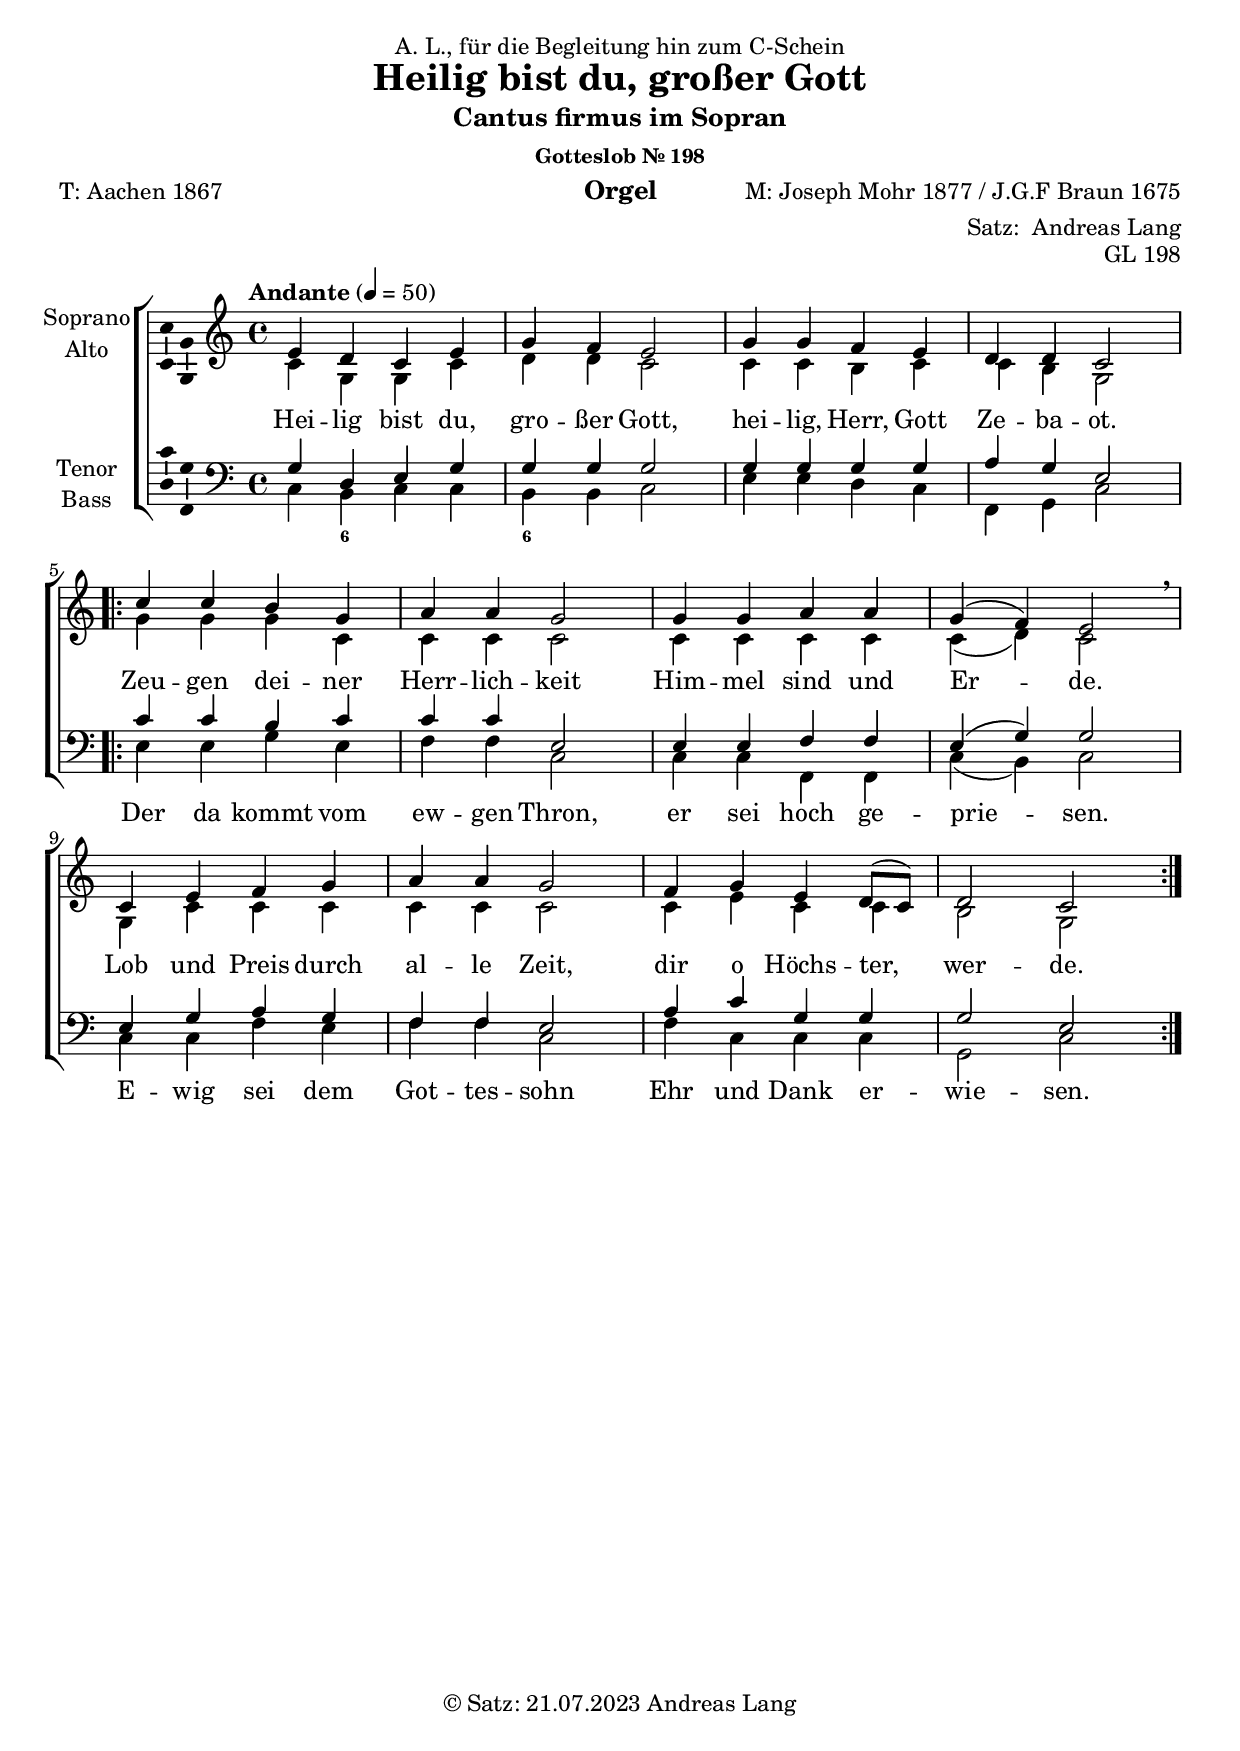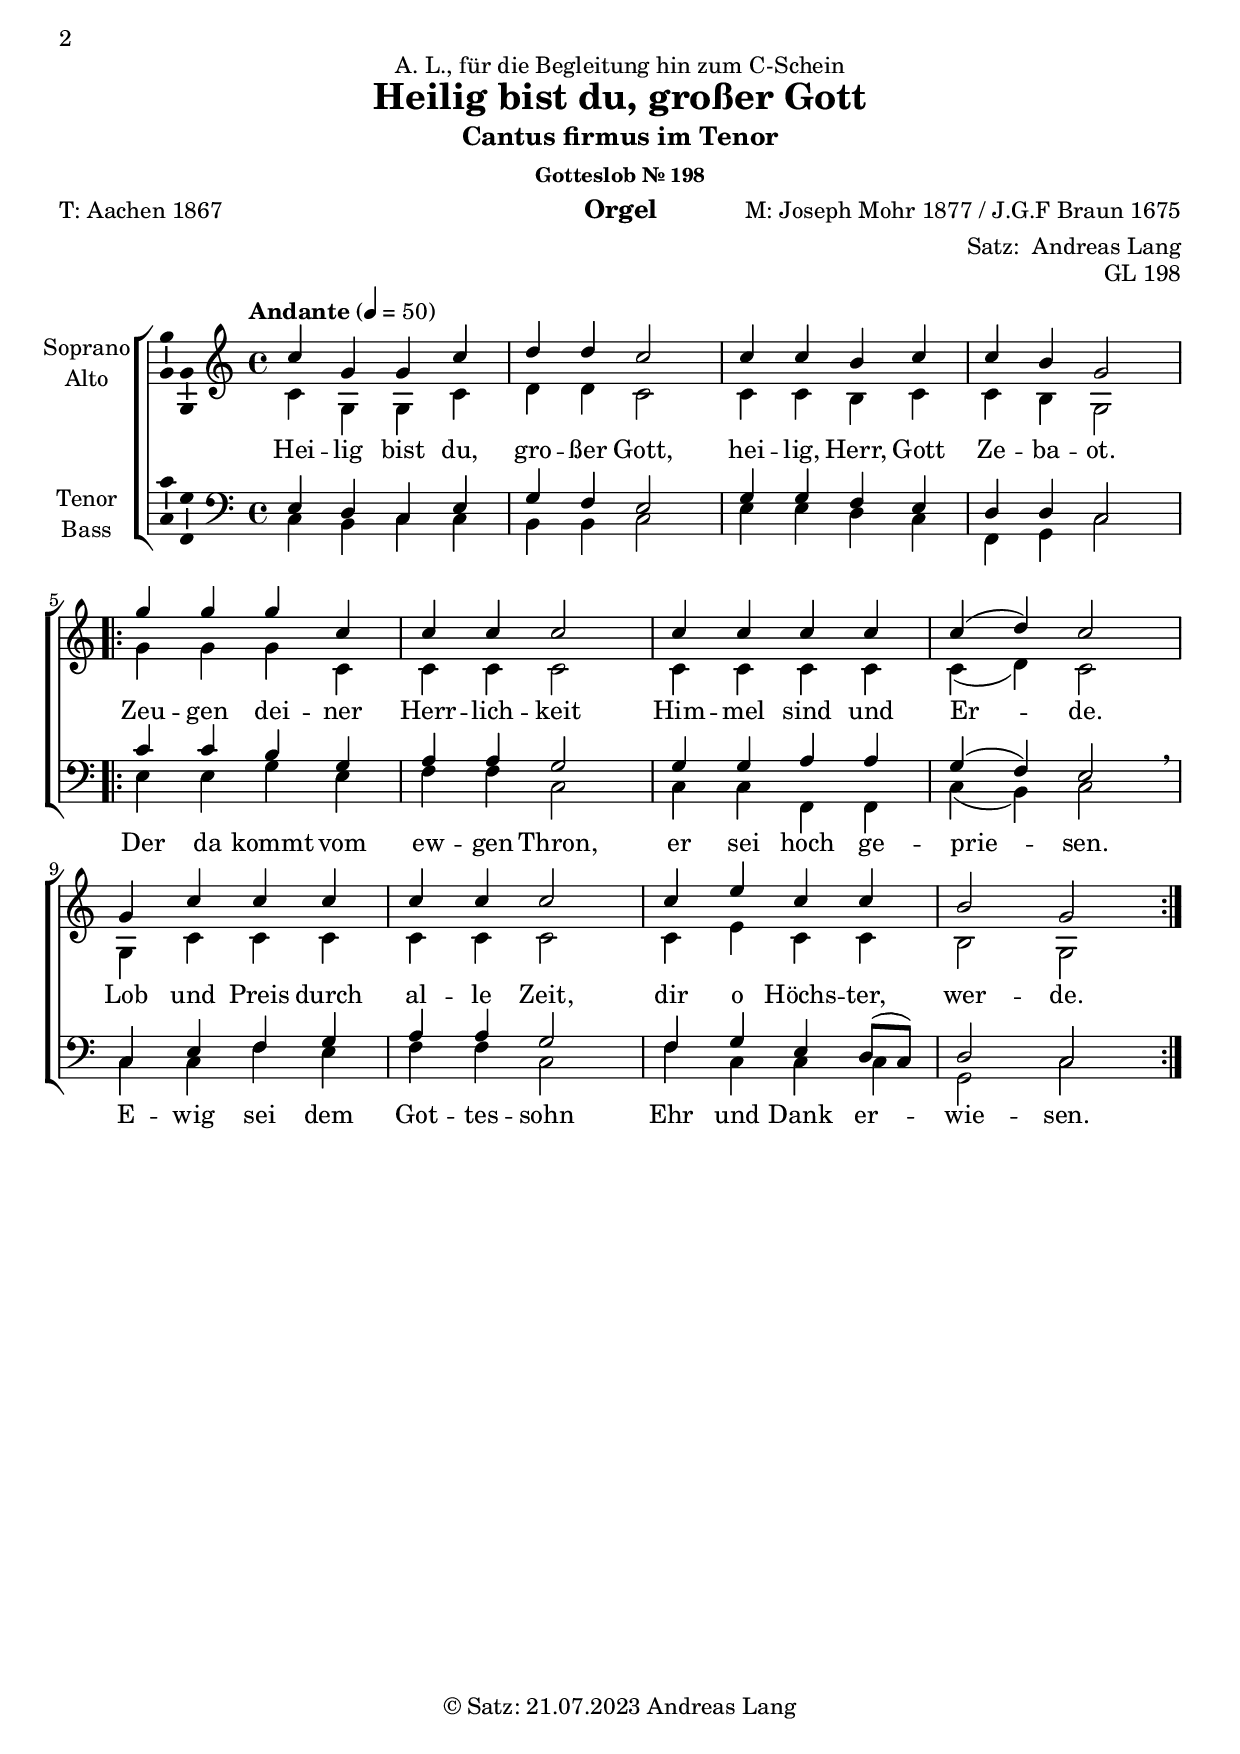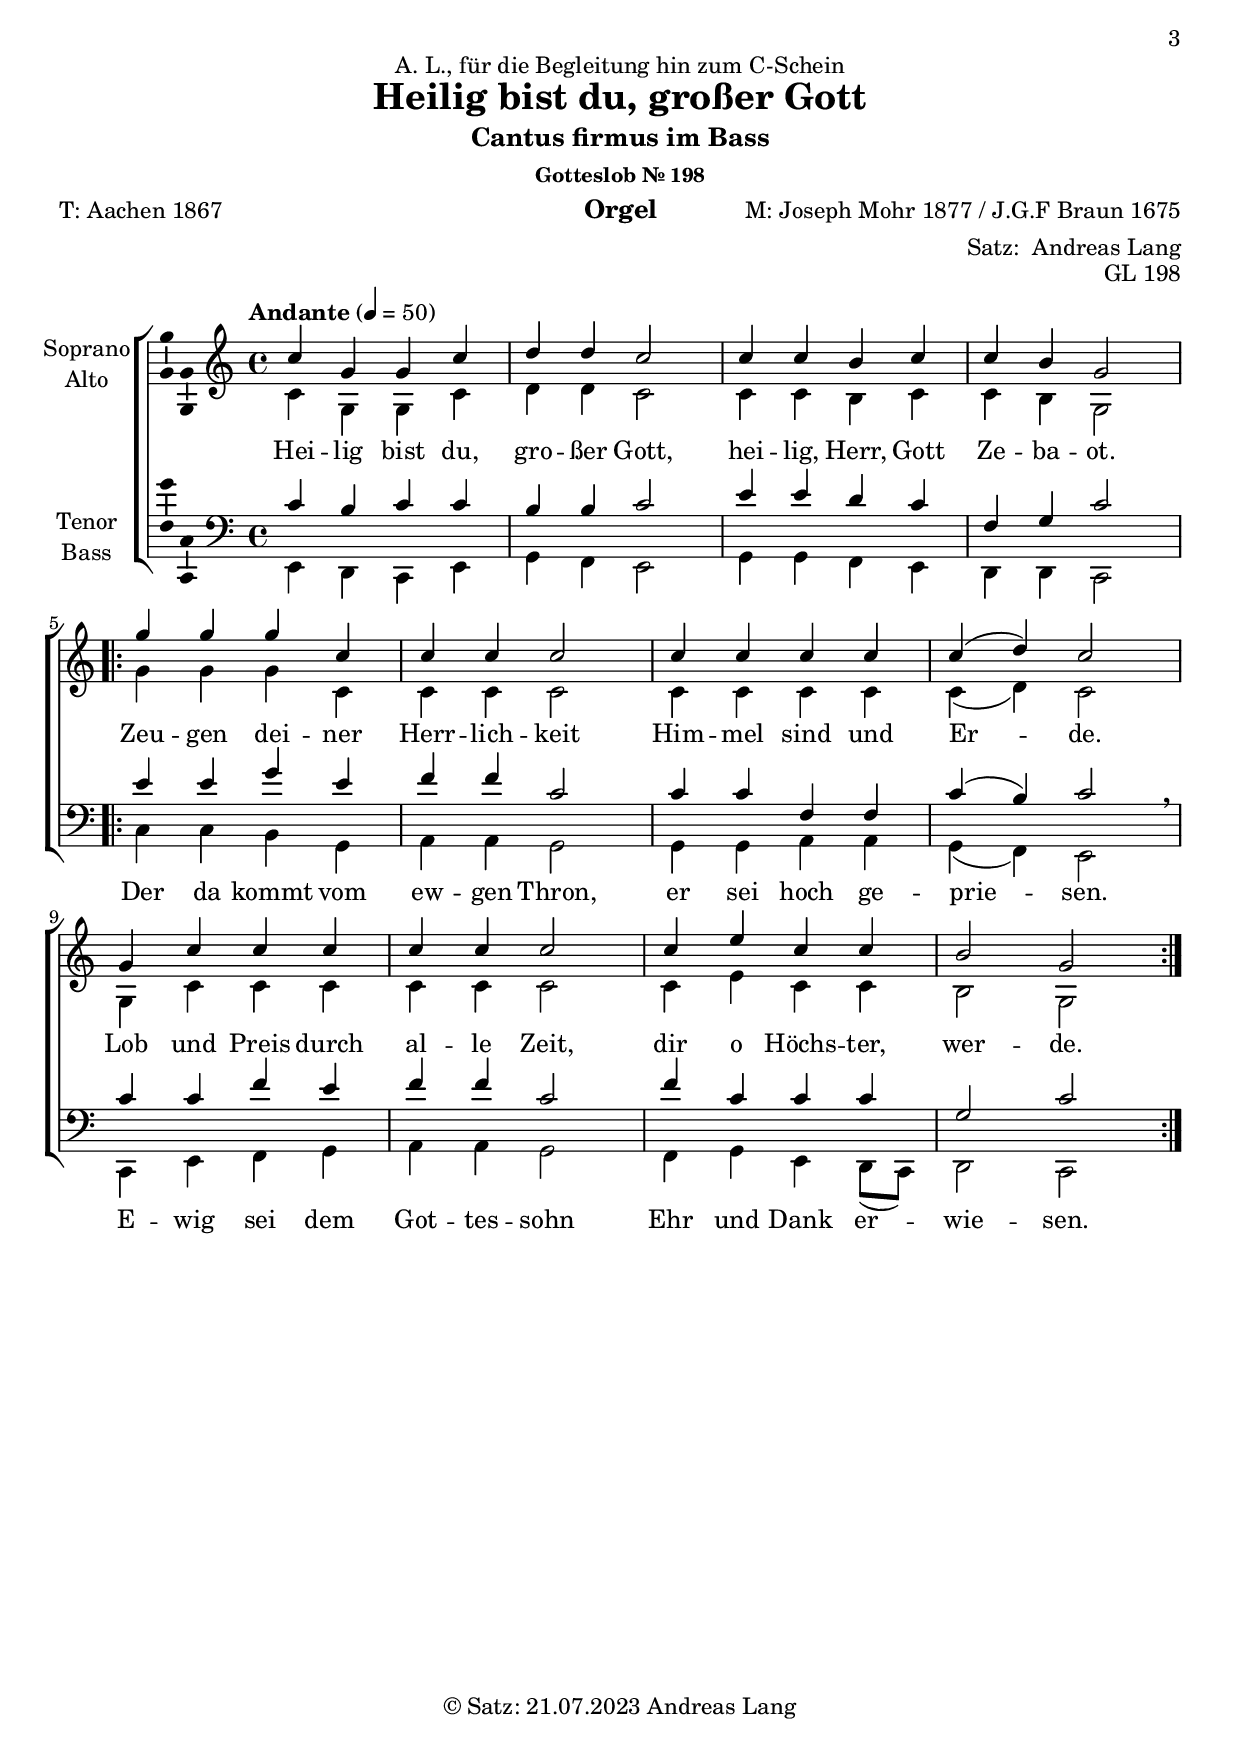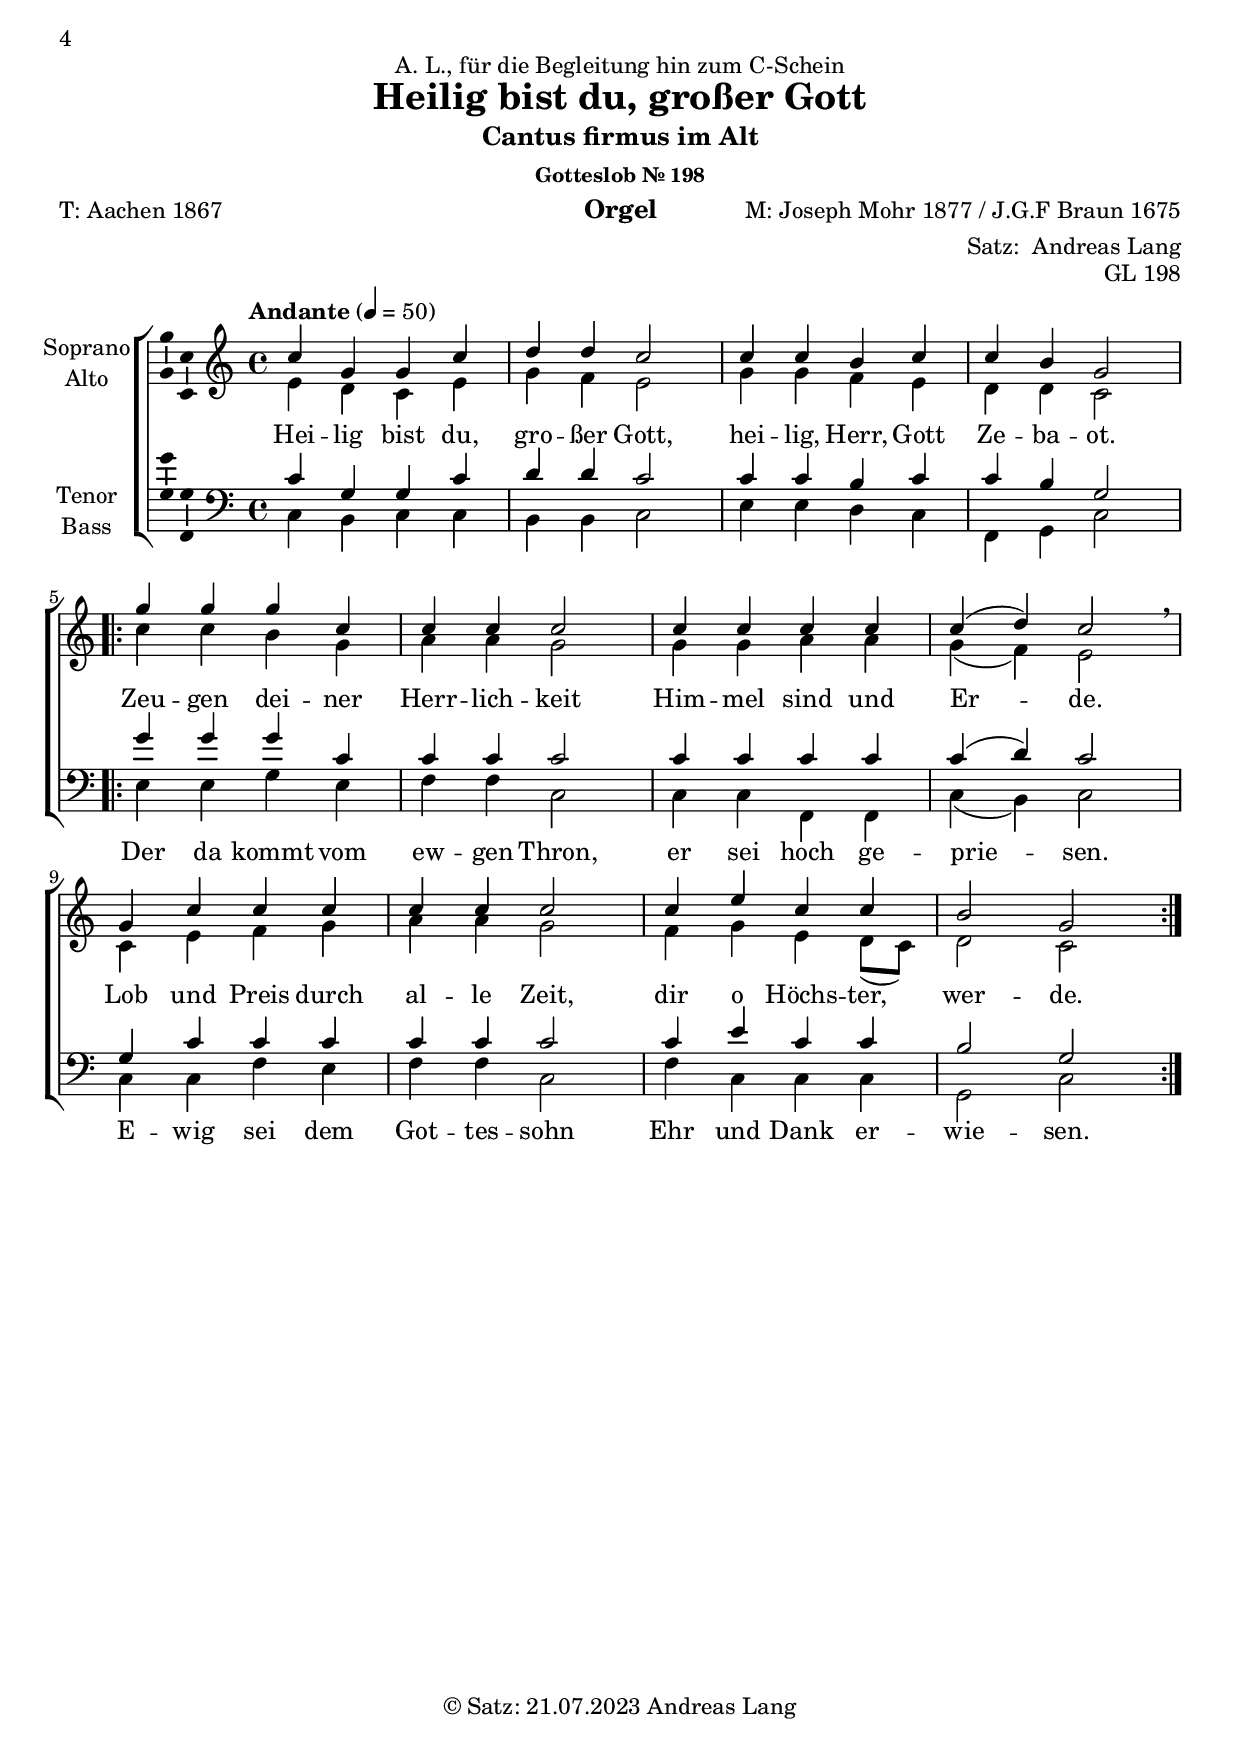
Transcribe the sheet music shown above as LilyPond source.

\version "2.24.1"
\language "english"

\include "predefined-guitar-fretboards.ly"
\header {
  dedication = "A. L., für die Begleitung hin zum C-Schein"
  title = "Heilig bist du, großer Gott"
  subsubtitle = "Gotteslob Nr. 198"
  instrument = "Orgel"
  composer = "M: Joseph Mohr 1877 / J.G.F Braun 1675"
  arranger = \markup { "Satz: " \with-url #"mailto:AnLang@ebmuc.de" "Andreas Lang" }
  poet = "T: Aachen 1867"
  meter = ""
  piece = ""
  opus = "GL 198"
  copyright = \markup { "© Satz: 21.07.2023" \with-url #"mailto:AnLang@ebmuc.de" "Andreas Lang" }
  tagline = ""
}

global = {
  \key c \major
  \time 4/4
  \tempo "Andante" 4=50
}

scoreASoprano = \relative c'' {
  \global
  % Music follows here.
  e,4 d c e g f e2 g4 g f e d d c2
  \repeat volta 2 { c'4 c b g a a g2 g4 g a a g(f) e2\breathe
  c4 e f g a a g2 f4 g e d8( c) d2 c}
}

scoreAAlto = \relative c' {
  \global
  % Music follows here.
  c4 g g c d d c2 c4 c b c c b g2
  \repeat volta 2 {
    g'4 g g c, c c c2 c4 c c c c(d) c2
    g4 c c c c c c2 c4 e c c b2 g
  }
}

scoreATenor = \relative c' {
  \global
  % Music follows here.
  g4 d e g g g g2 g4 g g g a g e2
  \repeat volta 2 { c'4 c b c c c e,2 e4 e f f e(g) g2 e4 g a g f f e2 a4 c g g g2 e }
}

scoreABass = \relative c {
  \global
  % Music follows here.
  c4 b c c b b c2 e4 e d c f, g c2
  \repeat volta 2 { e4 e g e f f c2 c4 c f, f c'(b) c2 c4 c f e f f c2 f4 c c c g2 c }
}

scoreAVerseA = \lyricmode {
  % Lyrics follow here.
  Hei -- lig bist du, gro -- ßer Gott, hei -- lig, Herr, Gott Ze -- ba -- ot.
}

scoreAVerseB = \lyricmode {
  % Lyrics follow here.
  Zeu -- gen dei -- ner Herr -- lich -- keit Him -- mel sind und Er -- de.
  Lob und Preis durch al -- le Zeit, dir o Höchs -- ter, wer -- de.
}

scoreAVerseC = \lyricmode {
  % Lyrics follow here.
  Der da kommt vom ew -- gen Thron, er sei hoch ge -- prie -- sen.
  E -- wig sei dem Got -- tes -- sohn Ehr und Dank er -- wie -- sen.
}

scoreAChordNames = \chordmode {
  \global
  \germanChords
  % Chords follow here.
}

scoreAFigBass = \figuremode {
  \global
  % Figures follow here.
  s4 <6> s s <6>
}

scoreAChoirPart = \new ChoirStaff <<
  \new Staff \with {
    midiInstrument = "choir aahs"
    instrumentName = \markup \center-column { "Soprano" "Alto" }
  } <<
    \new Voice = "soprano" \with {
      \consists "Ambitus_engraver"
    } { \voiceOne \scoreASoprano }
    \new Voice = "alto" \with {
      \consists "Ambitus_engraver"
      \override Ambitus #'X-offset = #2.0
    } { \voiceTwo \scoreAAlto }
  >>
  \new Lyrics \with {
    \override VerticalAxisGroup #'staff-affinity = #CENTER
  } \lyricsto "soprano" {\scoreAVerseA <<\scoreAVerseB \new Lyrics {\set associatedVoice = "soprano" \scoreAVerseC}>>}
  \new Staff \with {
    midiInstrument = "choir aahs"
    instrumentName = \markup \center-column { "Tenor" "Bass" }
  } <<
    \clef bass
    \new Voice = "tenor" \with {
      \consists "Ambitus_engraver"
    } { \voiceOne \scoreATenor }
    \new Voice = "bass" \with {
      \consists "Ambitus_engraver"
      \override Ambitus #'X-offset = #2.0
    } { \voiceTwo \scoreABass }
  >>
>>

scoreAChordsPart = <<
  \new ChordNames \scoreAChordNames
  %   \scoreAChordNames
  %   \new FretBoards \scoreAChordNames
>>

scoreABassFiguresPart = \new FiguredBass \with {
  useBassFigureExtenders = ##t
} \scoreAFigBass

\bookpart {
  \header {
    subtitle = "Cantus firmus im Sopran"
  }
  \score {
    <<
      \scoreAChoirPart
      \scoreAChordsPart
      \scoreABassFiguresPart
    >>
    \layout { }
    \midi {
      \tempo 4=100
    }
  }
}

scoreBSoprano = \relative c'' {
  \global
  % Music follows here.
  c4 g g c d d c2 c4 c b c c b g2
  \repeat volta 2 {
    g'4 g g c, c c c2 c4 c c c c(d) c2
    g4 c c c c c c2 c4 e c c b2 g
  }
}

scoreBAlto = \relative c' {
  \global
  % Music follows here.
  c4 g g c d d c2 c4 c b c c b g2
  \repeat volta 2 {
    g'4 g g c, c c c2 c4 c c c c(d) c2
    g4 c c c c c c2 c4 e c c b2 g
  }
}

scoreBTenor = \relative c' {
  \global
  % Music follows here.
  e,4 d c e g f e2 g4 g f e d d c2
  \repeat volta 2 { c'4 c b g a a g2 g4 g a a g(f) e2\breathe
  c4 e f g a a g2 f4 g e d8( c) d2 c}
}

scoreBBass = \relative c {
  \global
  % Music follows here.
  c4 b c c b b c2 e4 e d c f, g c2
  \repeat volta 2 { e4 e g e f f c2 c4 c f, f c'(b) c2 c4 c f e f f c2 f4 c c c g2 c }
}

scoreBVerseA = \lyricmode {
  % Lyrics follow here.
  \scoreAVerseA
}

scoreBVerseB = \lyricmode {
  % Lyrics follow here.
  \scoreAVerseB
}

scoreBVerseC = \lyricmode {
  % Lyrics follow here.
  \scoreAVerseC
}

scoreBChordNames = \chordmode {
  \global
  \germanChords
  % Chords follow here.

}

scoreBFigBass = \figuremode {
  \global
  % Figures follow here.

}

scoreBChoirPart = \new ChoirStaff <<
  \new Staff \with {
    midiInstrument = "choir aahs"
    instrumentName = \markup \center-column { "Soprano" "Alto" }
  } <<
    \new Voice = "soprano" \with {
      \consists "Ambitus_engraver"
    } { \voiceOne \scoreBSoprano }
    \new Voice = "alto" \with {
      \consists "Ambitus_engraver"
      \override Ambitus #'X-offset = #2.0
    } { \voiceTwo \scoreBAlto }
  >>
  \new Lyrics \with {
    \override VerticalAxisGroup #'staff-affinity = #CENTER
  } \lyricsto "soprano" {\scoreBVerseA <<\scoreBVerseB \new Lyrics {\set associatedVoice = "soprano" \scoreBVerseC}>>}
  \new Staff \with {
    midiInstrument = "choir aahs"
    instrumentName = \markup \center-column { "Tenor" "Bass" }
  } <<
    \clef bass
    \new Voice = "tenor" \with {
      \consists "Ambitus_engraver"
    } { \voiceOne \scoreBTenor }
    \new Voice = "bass" \with {
      \consists "Ambitus_engraver"
      \override Ambitus #'X-offset = #2.0
    } { \voiceTwo \scoreBBass }
  >>
>>

scoreBChordsPart = <<
  \new ChordNames \scoreBChordNames
  %   \scoreBChordNames
  %   \new FretBoards \scoreBChordNames
>>

scoreBBassFiguresPart = \new FiguredBass \with {
  useBassFigureExtenders = ##t
} \scoreBFigBass

\bookpart {
  \header {
    subtitle = "Cantus firmus im Tenor"
  }
  \score {
    <<
      \scoreBChoirPart
      \scoreBChordsPart
      \scoreBBassFiguresPart
    >>
    \layout { }
    \midi {
      \tempo 4=100
    }
  }
}

scoreCSoprano = \relative c'' {
  \global
  % Music follows here.
  c4 g g c d d c2 c4 c b c c b g2
  \repeat volta 2 {
    g'4 g g c, c c c2 c4 c c c c(d) c2
    g4 c c c c c c2 c4 e c c b2 g
  }
}

scoreCAlto = \relative c' {
  \global
  % Music follows here.
  c4 g g c d d c2 c4 c b c c b g2
  \repeat volta 2 {
    g'4 g g c, c c c2 c4 c c c c(d) c2
    g4 c c c c c c2 c4 e c c b2 g
  }
}

scoreCTenor = \relative c' {
  \global
  % Music follows here.
  c4 b c c b b c2 e4 e d c f, g c2
  \repeat volta 2 { e4 e g e f f c2 c4 c f, f c'(b) c2 c4 c f e f f c2 f4 c c c g2 c }
}

scoreCBass = \relative c {
  \global
  % Music follows here.
  e,4 d c e g f e2 g4 g f e d d c2
  \repeat volta 2 { c'4 c b g a a g2 g4 g a a g(f) e2\breathe
  c4 e f g a a g2 f4 g e d8( c) d2 c}
}

scoreCVerseA = \lyricmode {
  % Lyrics follow here.
  \scoreAVerseA
}

scoreCVerseB = \lyricmode {
  % Lyrics follow here.
  \scoreAVerseB
}

scoreCVerseC = \lyricmode {
  % Lyrics follow here.
  \scoreAVerseC
}

scoreCChordNames = \chordmode {
  \global
  \germanChords
  % Chords follow here.

}

scoreCFigBass = \figuremode {
  \global
  % Figures follow here.

}

scoreCChoirPart = \new ChoirStaff <<
  \new Staff \with {
    midiInstrument = "choir aahs"
    instrumentName = \markup \center-column { "Soprano" "Alto" }
  } <<
    \new Voice = "soprano" \with {
      \consists "Ambitus_engraver"
    } { \voiceOne \scoreCSoprano }
    \new Voice = "alto" \with {
      \consists "Ambitus_engraver"
      \override Ambitus #'X-offset = #2.0
    } { \voiceTwo \scoreCAlto }
  >>
  \new Lyrics \with {
    \override VerticalAxisGroup #'staff-affinity = #CENTER
  } \lyricsto "soprano" {\scoreCVerseA <<\scoreCVerseB \new Lyrics {\set associatedVoice = "soprano" \scoreCVerseC}>>}
  \new Staff \with {
    midiInstrument = "choir aahs"
    instrumentName = \markup \center-column { "Tenor" "Bass" }
  } <<
    \clef bass
    \new Voice = "tenor" \with {
      \consists "Ambitus_engraver"
    } { \voiceOne \scoreCTenor }
    \new Voice = "bass" \with {
      \consists "Ambitus_engraver"
      \override Ambitus #'X-offset = #2.0
    } { \voiceTwo \scoreCBass }
  >>
>>

scoreCChordsPart = <<
  \new ChordNames \scoreCChordNames
  %   \scoreCChordNames
  %   \new FretBoards \scoreCChordNames
>>

scoreCBassFiguresPart = \new FiguredBass \with {
  useBassFigureExtenders = ##t
} \scoreCFigBass

\bookpart {
  \header {
    subtitle = "Cantus firmus im Bass"
  }
  \score {
    <<
      \scoreCChoirPart
      \scoreCChordsPart
      \scoreCBassFiguresPart
    >>
    \layout { }
    \midi {
      \tempo 4=100
    }
  }
}

scoreDSoprano = \relative c'' {
  \global
  % Music follows here.
  c4 g g c d d c2 c4 c b c c b g2
  \repeat volta 2 {
    g'4 g g c, c c c2 c4 c c c c(d) c2
    g4 c c c c c c2 c4 e c c b2 g
  }
}

scoreDAlto = \relative c' {
  \global
  % Music follows here.
  e4 d c e g f e2 g4 g f e d d c2
  \repeat volta 2 { c'4 c b g a a g2 g4 g a a g(f) e2\breathe
  c4 e f g a a g2 f4 g e d8( c) d2 c}
}

scoreDTenor = \relative c' {
  \global
  % Music follows here.
  c4 g g c d d c2 c4 c b c c b g2
  \repeat volta 2 {
    g'4 g g c, c c c2 c4 c c c c(d) c2
    g4 c c c c c c2 c4 e c c b2 g
  }
}

scoreDBass = \relative c {
  \global
  % Music follows here.
  c4 b c c b b c2 e4 e d c f, g c2
  \repeat volta 2 { e4 e g e f f c2 c4 c f, f c'(b) c2 c4 c f e f f c2 f4 c c c g2 c }
}

scoreDVerseA = \lyricmode {
  % Lyrics follow here.
  \scoreAVerseA
}

scoreDVerseB = \lyricmode {
  % Lyrics follow here.
  \scoreAVerseB
}

scoreDVerseC = \lyricmode {
  % Lyrics follow here.
  \scoreAVerseC
}

scoreDChordNames = \chordmode {
  \global
  \germanChords
  % Chords follow here.

}

scoreDFigBass = \figuremode {
  \global
  % Figures follow here.

}

scoreDChoirPart = \new ChoirStaff <<
  \new Staff \with {
    midiInstrument = "choir aahs"
    instrumentName = \markup \center-column { "Soprano" "Alto" }
  } <<
    \new Voice = "soprano" \with {
      \consists "Ambitus_engraver"
    } { \voiceOne \scoreDSoprano }
    \new Voice = "alto" \with {
      \consists "Ambitus_engraver"
      \override Ambitus #'X-offset = #2.0
    } { \voiceTwo \scoreDAlto }
  >>
  \new Lyrics \with {
    \override VerticalAxisGroup #'staff-affinity = #CENTER
  } \lyricsto "soprano" {\scoreDVerseA <<\scoreDVerseB \new Lyrics {\set associatedVoice = "soprano" \scoreDVerseC}>>}
  \new Staff \with {
    midiInstrument = "choir aahs"
    instrumentName = \markup \center-column { "Tenor" "Bass" }
  } <<
    \clef bass
    \new Voice = "tenor" \with {
      \consists "Ambitus_engraver"
    } { \voiceOne \scoreDTenor }
    \new Voice = "bass" \with {
      \consists "Ambitus_engraver"
      \override Ambitus #'X-offset = #2.0
    } { \voiceTwo \scoreDBass }
  >>
>>

scoreDChordsPart = <<
  \new ChordNames \scoreDChordNames
  %   \scoreDChordNames
  %   \new FretBoards \scoreDChordNames
>>

scoreDBassFiguresPart = \new FiguredBass \with {
  useBassFigureExtenders = ##t
} \scoreDFigBass

\bookpart {
  \header {
    subtitle = "Cantus firmus im Alt"
  }
  \score {
    <<
      \scoreDChoirPart
      \scoreDChordsPart
      \scoreDBassFiguresPart
    >>
    \layout { }
    \midi {
      \tempo 4=100
    }
  }
}